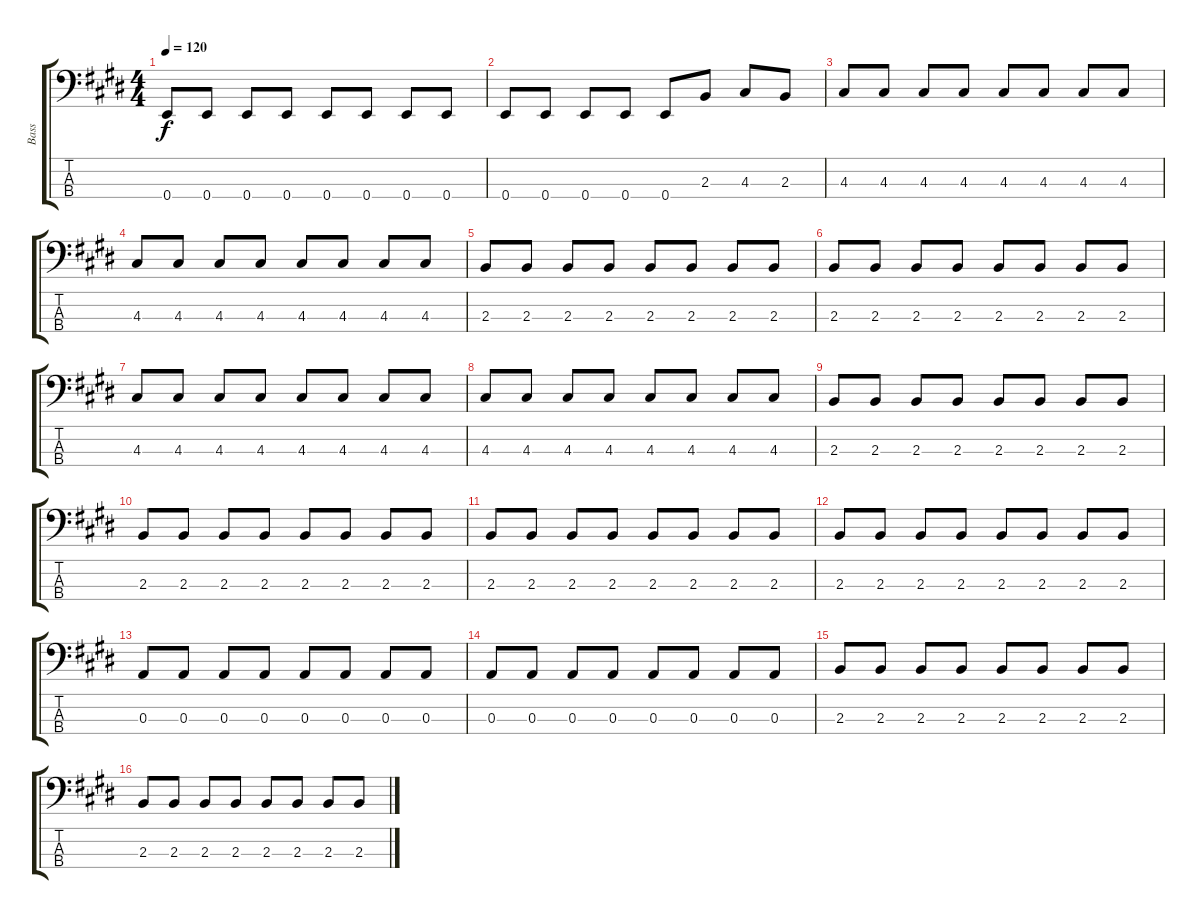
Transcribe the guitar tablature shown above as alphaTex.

\track ("Bass" "Bass") {instrument electricbassfinger}
\staff {score tabs}
\tuning (G2 D2 A1 E1) {hide}
\ts (4 4)
\tempo 120
\clef f4
\ks e
0.4.8{dy f} 0.4.8 0.4.8 0.4.8 0.4.8 0.4.8 0.4.8 0.4.8 |
0.4.8 0.4.8 0.4.8 0.4.8 0.4.8 2.3.8 4.3.8 2.3.8 |
4.3.8 4.3.8 4.3.8 4.3.8 4.3.8 4.3.8 4.3.8 4.3.8 |
4.3.8 4.3.8 4.3.8 4.3.8 4.3.8 4.3.8 4.3.8 4.3.8 |
2.3.8 2.3.8 2.3.8 2.3.8 2.3.8 2.3.8 2.3.8 2.3.8 |
2.3.8 2.3.8 2.3.8 2.3.8 2.3.8 2.3.8 2.3.8 2.3.8 |
4.3.8 4.3.8 4.3.8 4.3.8 4.3.8 4.3.8 4.3.8 4.3.8 |
4.3.8 4.3.8 4.3.8 4.3.8 4.3.8 4.3.8 4.3.8 4.3.8 |
2.3.8 2.3.8 2.3.8 2.3.8 2.3.8 2.3.8 2.3.8 2.3.8 |
2.3.8 2.3.8 2.3.8 2.3.8 2.3.8 2.3.8 2.3.8 2.3.8 |
2.3.8 2.3.8 2.3.8 2.3.8 2.3.8 2.3.8 2.3.8 2.3.8 |
2.3.8 2.3.8 2.3.8 2.3.8 2.3.8 2.3.8 2.3.8 2.3.8 |
0.3.8 0.3.8 0.3.8 0.3.8 0.3.8 0.3.8 0.3.8 0.3.8 |
0.3.8 0.3.8 0.3.8 0.3.8 0.3.8 0.3.8 0.3.8 0.3.8 |
2.3.8 2.3.8 2.3.8 2.3.8 2.3.8 2.3.8 2.3.8 2.3.8 |
2.3.8 2.3.8 2.3.8 2.3.8 2.3.8 2.3.8 2.3.8 2.3.8
